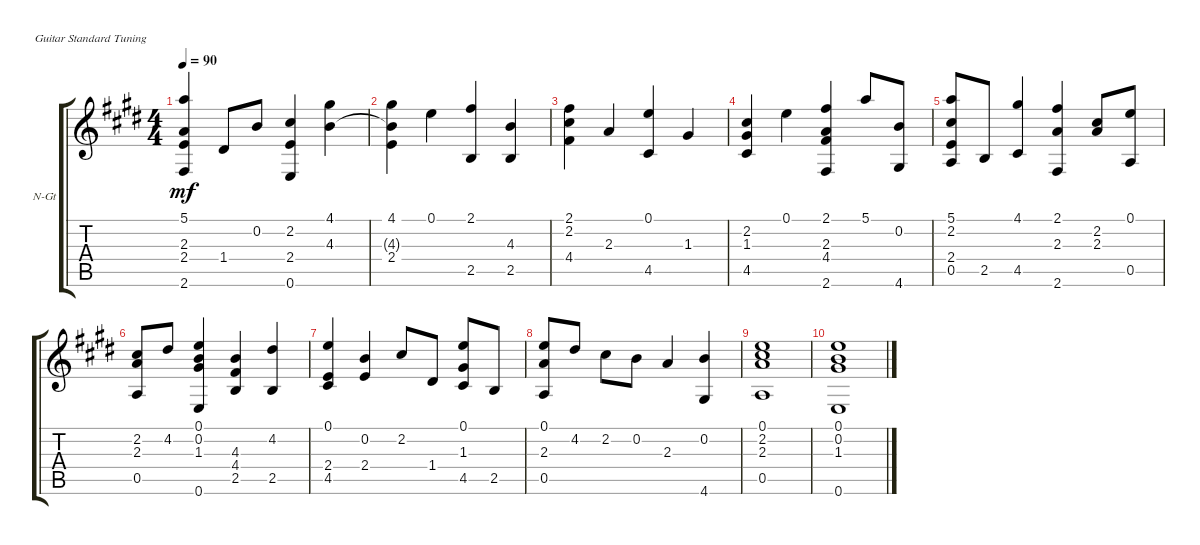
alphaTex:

\defaultSystemsLayout 4
\bracketExtendMode groupsimilarinstruments
\firstSystemTrackNameOrientation horizontal
\otherSystemsTrackNameOrientation horizontal
\track ("Nylon Guitar" "N-Gt") {instrument acousticguitarnylon}
\staff {score tabs}
\tuning (E4 B3 G3 D3 A2 E2)
\ts (4 4)
\tempo 90
\clef g2
\ks e
(2.6 2.4{t} 2.3 5.1).4{dy mf} 1.4.8 0.2.8 (2.2 2.4 0.6).4 (4.1 4.3).4 |
(4.1 4.3{t} 2.4).4 0.1.4 (2.1 2.5).4 (2.5 4.3).4 |
(2.1 2.2 4.4).4 2.3.4 (4.5 0.1).4 1.3.4 |
(2.2 1.3 4.5).4 0.1.4 (2.1 2.3 4.4 2.6).4 5.1.8 (0.2 4.6).8 |
(5.1 2.2 2.4 0.5).8 2.5.8 (4.5 4.1).4 (2.1 2.3 2.6).4 (2.2 2.3).8 (0.1 0.5).8 |
(2.2 2.3 0.5).8 4.2.8 (0.1 0.2 1.3 0.6).4 (2.5 4.4 4.3).4 (4.2 2.5).4 |
(0.1 2.4 4.5).4 (2.4 0.2).4 2.2.8 1.4.8 (4.5 1.3 0.1).8 2.5.8 |
(0.5 2.3 0.1).8 4.2.8 2.2.8 0.2.8 2.3.4 (0.2 4.6).4 |
(0.5 0.1 2.2 2.3).1 |
(0.1 0.2 1.3 0.6).1
